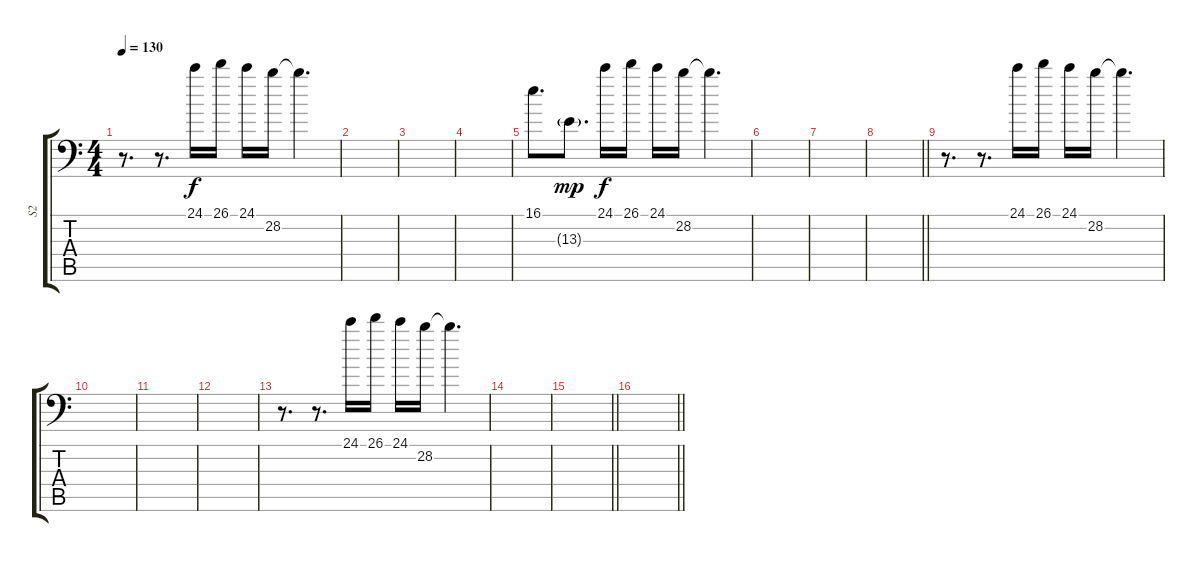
\track ("S2" "S2") {instrument electricpiano1}
\staff {score tabs}
\tuning (C4 G3 Eb3 Bb2 F2 Bb1) {hide}
\ts (4 4)
\tempo 130
\clef f4
\ks c
r.8{d dy f} r.8{d} 24.1.16 26.1.16 24.1.16 28.2.16 28.2{t}.4{d} |
|
|
|
16.1.8{d} 13.3{g}.8{d dy mp} 24.1.16{dy f} 26.1.16 24.1.16 28.2.16 28.2{t}.4{d} |
|
|
\barLineRight lightlight
|
r.8{d} r.8{d} 24.1.16 26.1.16 24.1.16 28.2.16 28.2{t}.4{d} |
|
|
|
r.8{d} r.8{d} 24.1.16 26.1.16 24.1.16 28.2.16 28.2{t}.4{d} |
|
\barLineRight lightlight
|
\barLineRight lightlight
